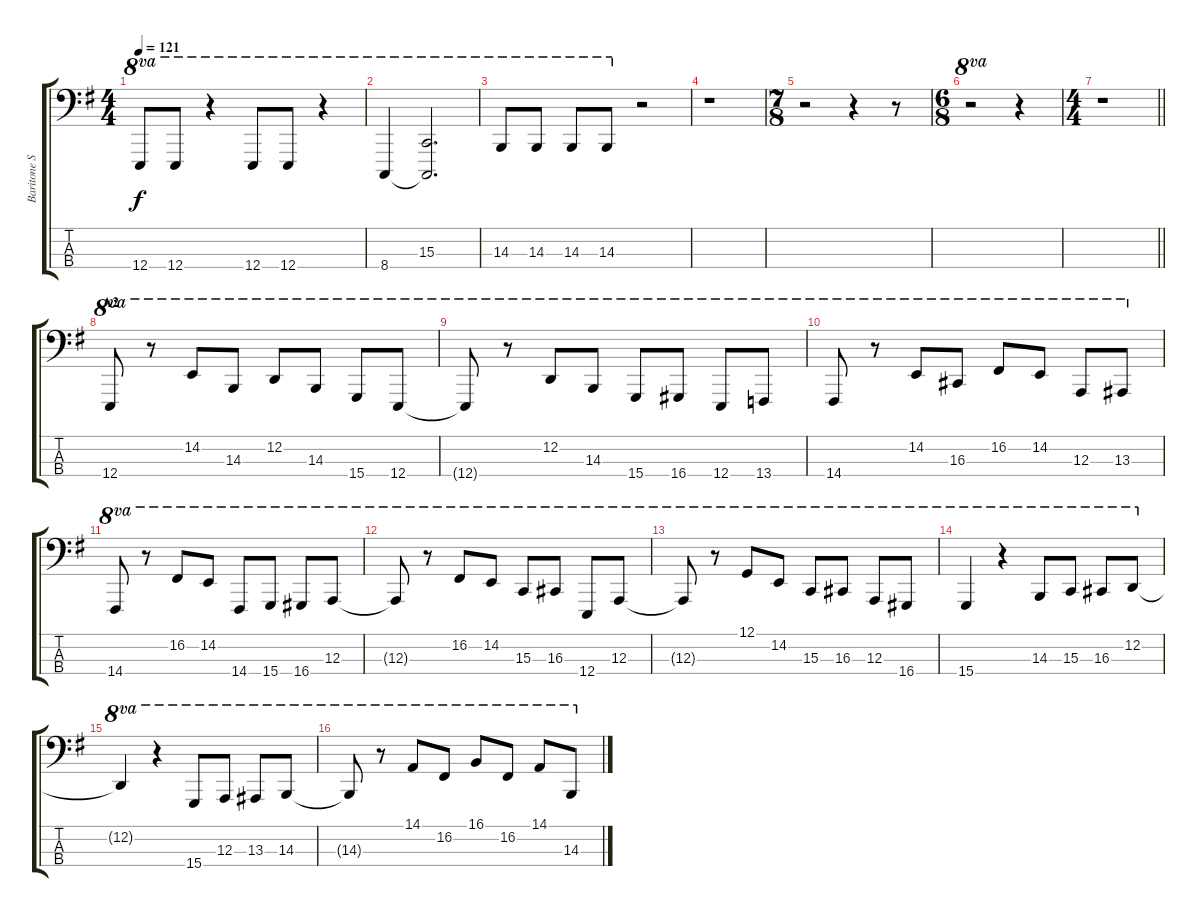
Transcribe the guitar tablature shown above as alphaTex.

\track ("Baritone Sax" "Baritone S") {instrument baritonesax}
\staff {score tabs}
\tuning (G2 D2 A1 E1) {hide}
\ts (4 4)
\tempo 121
\clef f4
\ks g
12.4.8{ot 8va dy f} 12.4.8{ot 8va} r.4{ot 8va} 12.4.8{ot 8va} 12.4.8{ot 8va} r.4{ot 8va} |
8.4.4{ot 8va} (15.3 8.4{t}).2{d ot 8va} |
14.3.8{ot 8va} 14.3.8{ot 8va} 14.3.8{ot 8va} 14.3.8{ot 8va} r.2 |
r.1 |
\ts (7 8)
r.2 r.4 r.8 |
\ts (6 8)
r.2{ot 8va} r.4 |
\ts (4 4)
\barLineRight lightlight
r.1 |
\section ("" "A2")
12.4.8{ot 8va} r.8{ot 8va} 14.2.8{ot 8va} 14.3.8{ot 8va} 12.2.8{ot 8va} 14.3.8{ot 8va} 15.4.8{ot 8va} 12.4.8{ot 8va} |
12.4{t}.8{ot 8va} r.8{ot 8va} 12.2.8{ot 8va} 14.3.8{ot 8va} 15.4.8{ot 8va} 16.4.8{ot 8va} 12.4.8{ot 8va} 13.4.8{ot 8va} |
14.4.8{ot 8va} r.8{ot 8va} 14.2.8{ot 8va} 16.3.8{ot 8va} 16.2.8{ot 8va} 14.2.8{ot 8va} 12.3.8{ot 8va} 13.3.8{ot 8va} |
14.4.8{ot 8va} r.8{ot 8va} 16.2.8{ot 8va} 14.2.8{ot 8va} 14.4.8{ot 8va} 15.4.8{ot 8va} 16.4.8{ot 8va} 12.3.8{ot 8va} |
12.3{t}.8{ot 8va} r.8{ot 8va} 16.2.8{ot 8va} 14.2.8{ot 8va} 15.3.8{ot 8va} 16.3.8{ot 8va} 12.4.8{ot 8va} 12.3.8{ot 8va} |
12.3{t}.8{ot 8va} r.8{ot 8va} 12.1.8{ot 8va} 14.2.8{ot 8va} 15.3.8{ot 8va} 16.3.8{ot 8va} 12.3.8{ot 8va} 16.4.8{ot 8va} |
15.4.4{ot 8va} r.4{ot 8va} 14.3.8{ot 8va} 15.3.8{ot 8va} 16.3.8{ot 8va} 12.2.8{ot 8va} |
12.2{t}.4{ot 8va} r.4{ot 8va} 15.4.8{ot 8va} 12.3.8{ot 8va} 13.3.8{ot 8va} 14.3.8{ot 8va} |
14.3{t}.8{ot 8va} r.8{ot 8va} 14.1.8{ot 8va} 16.2.8{ot 8va} 16.1.8{ot 8va} 16.2.8{ot 8va} 14.1.8{ot 8va} 14.3.8{ot 8va}
